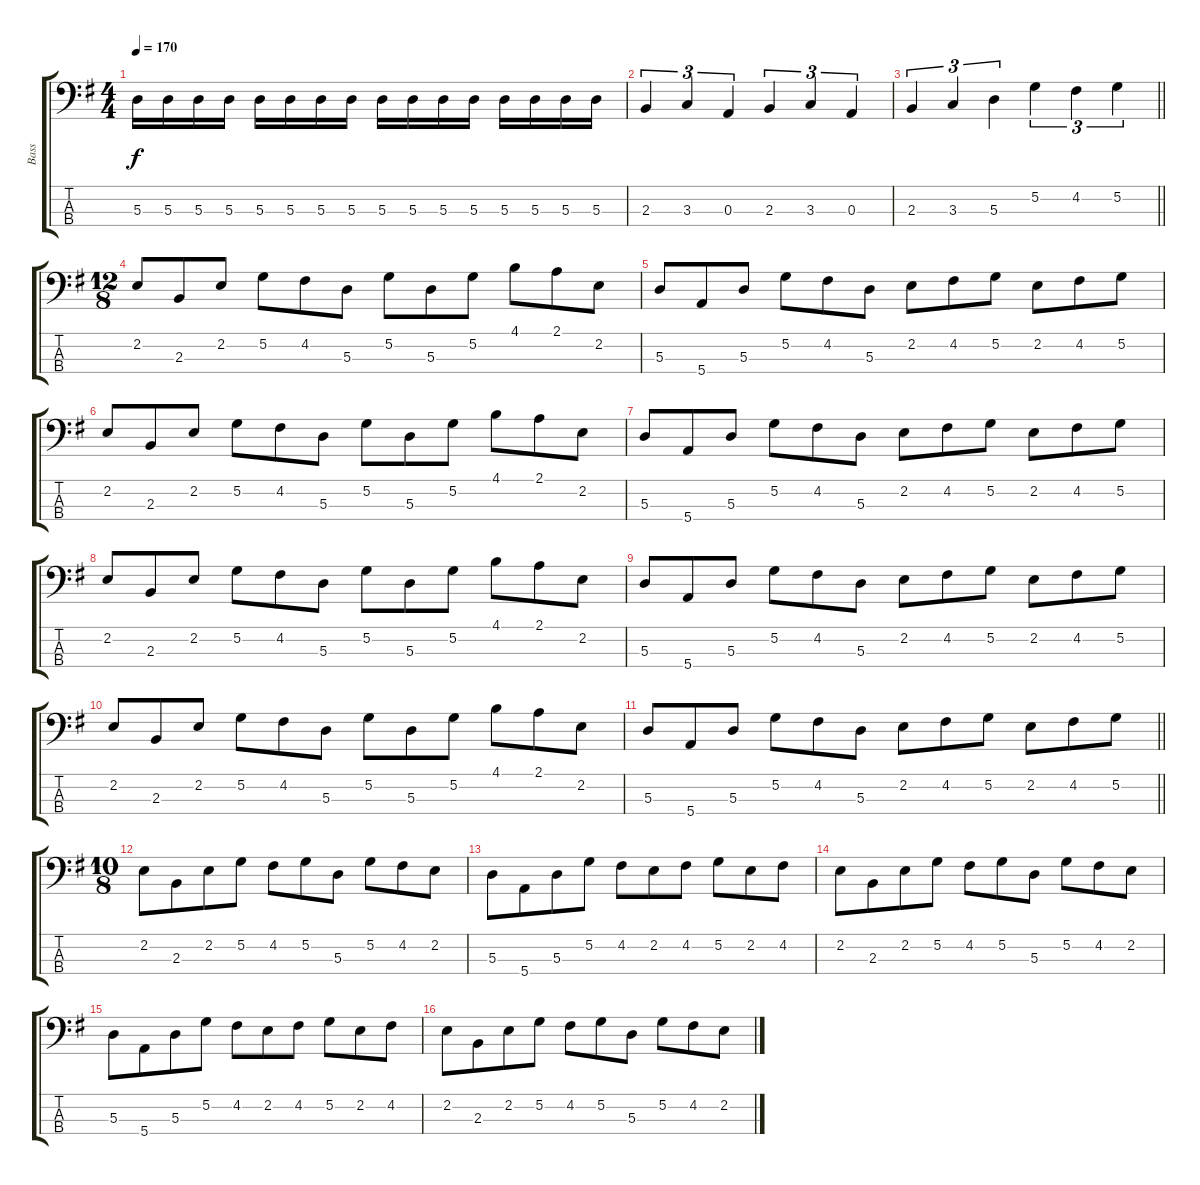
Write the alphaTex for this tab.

\track ("Bass" "Bass") {instrument electricbasspick}
\staff {score tabs}
\tuning (G2 D2 A1 E1) {hide}
\ts (4 4)
\tempo 170
\clef f4
\ks g
5.3.16{dy f} 5.3.16 5.3.16 5.3.16 5.3.16 5.3.16 5.3.16 5.3.16 5.3.16 5.3.16 5.3.16 5.3.16 5.3.16 5.3.16 5.3.16 5.3.16 |
2.3.4{tu (3 2)} 3.3.4{tu (3 2)} 0.3.4{tu (3 2)} 2.3.4{tu (3 2)} 3.3.4{tu (3 2)} 0.3.4{tu (3 2)} |
\barLineRight lightlight
2.3.4{tu (3 2)} 3.3.4{tu (3 2)} 5.3.4{tu (3 2)} 5.2.4{tu (3 2)} 4.2.4{tu (3 2)} 5.2.4{tu (3 2)} |
\ts (12 8)
2.2.8 2.3.8 2.2.8 5.2.8 4.2.8 5.3.8 5.2.8 5.3.8 5.2.8 4.1.8 2.1.8 2.2.8 |
5.3.8 5.4.8 5.3.8 5.2.8 4.2.8 5.3.8 2.2.8 4.2.8 5.2.8 2.2.8 4.2.8 5.2.8 |
2.2.8 2.3.8 2.2.8 5.2.8 4.2.8 5.3.8 5.2.8 5.3.8 5.2.8 4.1.8 2.1.8 2.2.8 |
5.3.8 5.4.8 5.3.8 5.2.8 4.2.8 5.3.8 2.2.8 4.2.8 5.2.8 2.2.8 4.2.8 5.2.8 |
2.2.8 2.3.8 2.2.8 5.2.8 4.2.8 5.3.8 5.2.8 5.3.8 5.2.8 4.1.8 2.1.8 2.2.8 |
5.3.8 5.4.8 5.3.8 5.2.8 4.2.8 5.3.8 2.2.8 4.2.8 5.2.8 2.2.8 4.2.8 5.2.8 |
2.2.8 2.3.8 2.2.8 5.2.8 4.2.8 5.3.8 5.2.8 5.3.8 5.2.8 4.1.8 2.1.8 2.2.8 |
\barLineRight lightlight
5.3.8 5.4.8 5.3.8 5.2.8 4.2.8 5.3.8 2.2.8 4.2.8 5.2.8 2.2.8 4.2.8 5.2.8 |
\ts (10 8)
2.2.8 2.3.8 2.2.8 5.2.8 4.2.8 5.2.8 5.3.8 5.2.8 4.2.8 2.2.8 |
5.3.8 5.4.8 5.3.8 5.2.8 4.2.8 2.2.8 4.2.8 5.2.8 2.2.8 4.2.8 |
2.2.8 2.3.8 2.2.8 5.2.8 4.2.8 5.2.8 5.3.8 5.2.8 4.2.8 2.2.8 |
5.3.8 5.4.8 5.3.8 5.2.8 4.2.8 2.2.8 4.2.8 5.2.8 2.2.8 4.2.8 |
2.2.8 2.3.8 2.2.8 5.2.8 4.2.8 5.2.8 5.3.8 5.2.8 4.2.8 2.2.8
